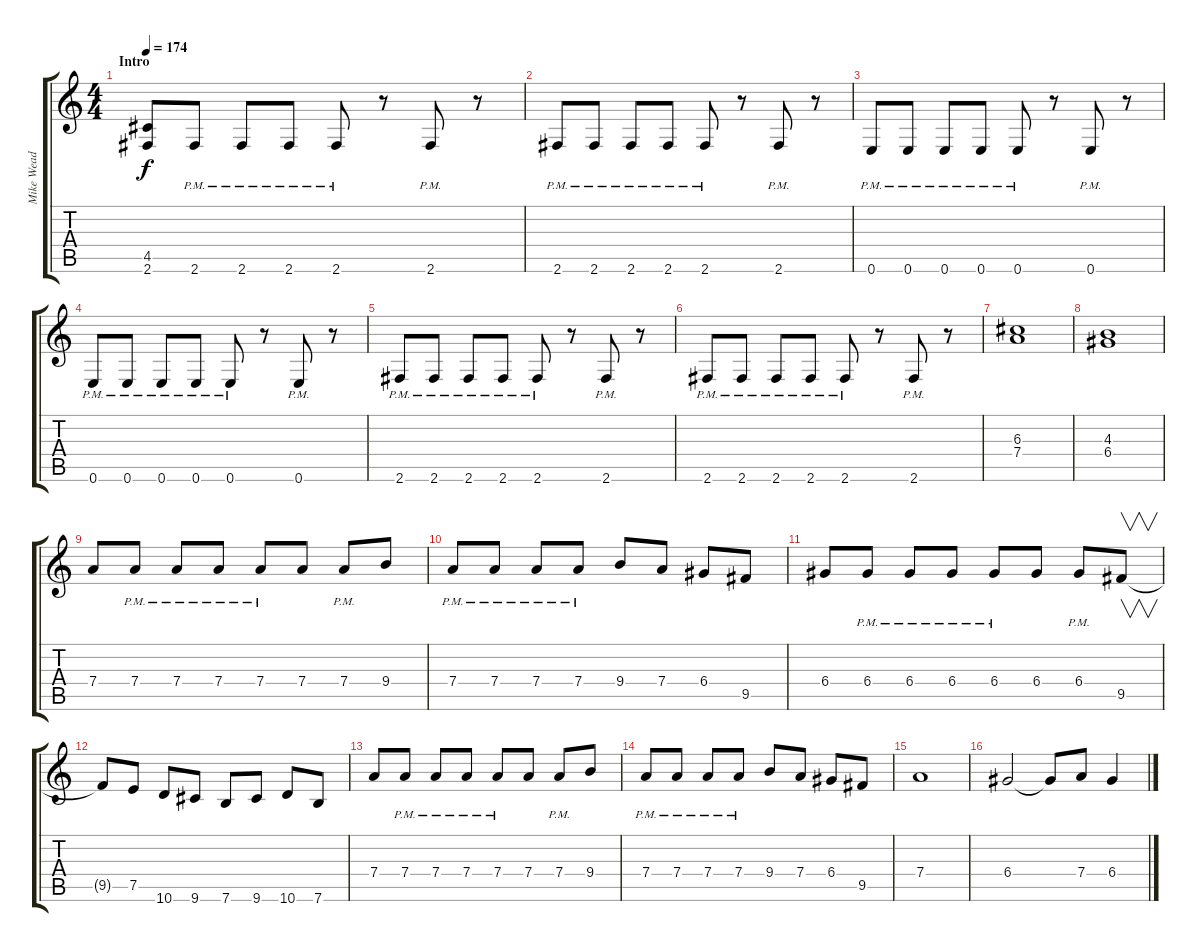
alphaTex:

\track ("Mike Wead" "Mike Wead") {instrument distortionguitar}
\staff {score tabs}
\tuning (E4 B3 G3 D3 A2 E2) {hide}
\ts (4 4)
\section ("" "Intro")
\tempo 174
\clef g2
\ks c
(4.5 2.6).8{dy f instrument distortionguitar} 2.6{pm}.8 2.6{pm}.8 2.6{pm}.8 2.6{pm}.8 r.8 2.6{pm}.8 r.8 |
2.6{pm}.8 2.6{pm}.8 2.6{pm}.8 2.6{pm}.8 2.6{pm}.8 r.8 2.6{pm}.8 r.8 |
0.6{pm}.8 0.6{pm}.8 0.6{pm}.8 0.6{pm}.8 0.6{pm}.8 r.8 0.6{pm}.8 r.8 |
0.6{pm}.8 0.6{pm}.8 0.6{pm}.8 0.6{pm}.8 0.6{pm}.8 r.8 0.6{pm}.8 r.8 |
2.6{pm}.8 2.6{pm}.8 2.6{pm}.8 2.6{pm}.8 2.6{pm}.8 r.8 2.6{pm}.8 r.8 |
2.6{pm}.8 2.6{pm}.8 2.6{pm}.8 2.6{pm}.8 2.6{pm}.8 r.8 2.6{pm}.8 r.8 |
(6.3 7.4).1 |
(4.3 6.4).1 |
7.4.8 7.4{pm}.8 7.4{pm}.8 7.4{pm}.8 7.4{pm}.8 7.4.8 7.4{pm}.8 9.4.8 |
7.4{pm}.8 7.4{pm}.8 7.4{pm}.8 7.4{pm}.8 9.4.8 7.4.8 6.4.8 9.5.8 |
6.4.8 6.4{pm}.8 6.4{pm}.8 6.4{pm}.8 6.4{pm}.8 6.4.8 6.4{pm}.8 9.5.8{v} |
9.5{t}.8 7.5.8 10.6.8 9.6.8 7.6.8 9.6.8 10.6.8 7.6.8 |
7.4.8 7.4{pm}.8 7.4{pm}.8 7.4{pm}.8 7.4{pm}.8 7.4.8 7.4{pm}.8 9.4.8 |
7.4{pm}.8 7.4{pm}.8 7.4{pm}.8 7.4{pm}.8 9.4.8 7.4.8 6.4.8 9.5.8 |
7.4.1 |
6.4.2 6.4{t}.8 7.4.8 6.4.4
